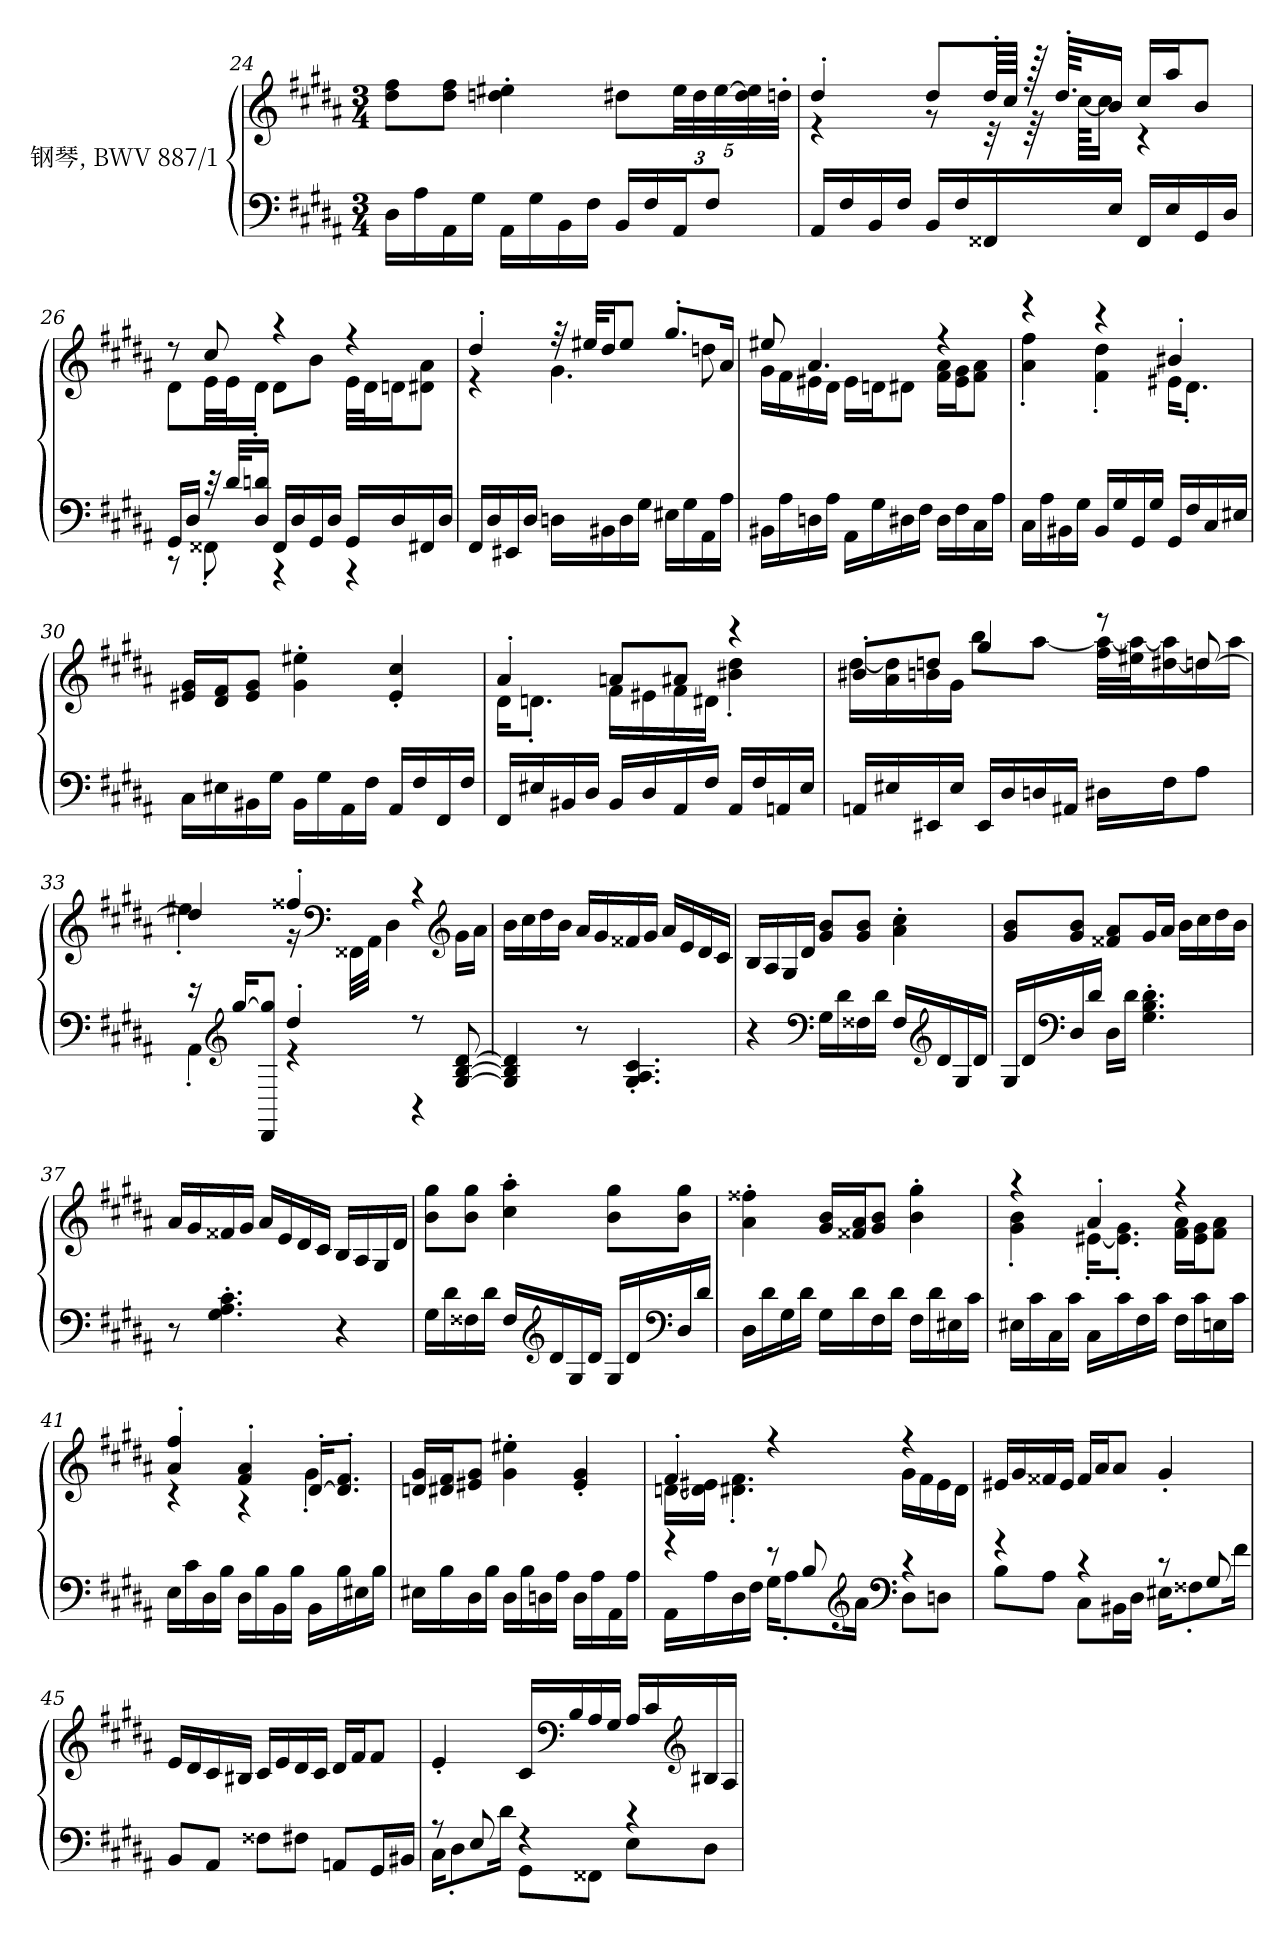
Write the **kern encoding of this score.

**kern	**kern
*part1	*part1
*staff2	*staff1
*I"钢琴, BWV 887/1	*
!!LO:LB:g=z
*clefF4	*clefG2
*k[f#c#g#d#a#]	*k[f#c#g#d#a#]
*M3/4	*M3/4
=24	=24
16D#\LL	8dd#\ 8ff#\L
16A#\	.
16AA#\	8dd#\ 8ff#\J
16G#\JJ	.
16AA#\LL	4ddn\' 4ee#X\'
16G#\	.
16BB\	.
16F#\JJ	.
16BB/LL	8dd#X\L
16F#/	.
*Xbrackettup	*Xbrackettup
24AA#/J	40ee#\LL
.	40dd#\
12F#/J	.
.	[40ee#\
.	40dd#\ 40ee#\]
.	40ddn'\JJJ
=25	=25
*	*^
16AA#/LL	4dd#'/	4r
16F#/	.	.
16BB/	.	.
16F#/JJ	.	.
16BB/LL	8dd#/L	8r
16F#/	.	.
16FF##X/	64dd#'/LLL	32r
.	64cc#/JJJJ	.
.	128r	64r
.	64.dd#'/KKLL	.
.	.	[64cc#\KKLL
16E/JJ	16b/JJ	16cc#\JJ]
16FF##/LL	16cc#/LL	4r
16E/	16aa#/J	.
16GG#/	8b/J	.
16D#/JJ	.	.
!!LO:LB:g=z	!!
=26	=26	=26
*^	*	*
16GG#/LL	8r	8r	8d#\L
16D#/JJ	.	.	.
32r	8FF##X'\	8cc#/	32e\LL
32d#/KLL	.	.	32e\J
16D#/ 16dn/JJ	.	.	16d#'\JJ
16FF##/LL	4r	4r	8d#\L
16D#/	.	.	.
16GG#/	.	.	8b\J
16D#/JJ	.	.	.
16GG#/LL	4r	4r	32e\LLL
.	.	.	32d#\J
16D#/	.	.	16dn\J
16FF#X/	.	.	8d#X\ 8a#\J
16D#/JJ	.	.	.
*v	*v	*	*
=27	=27	=27
16FF#/LL	4dd#'/	4r
16D#/	.	.
16EE#X/	.	.
16D#/JJ	.	.
16Dn\LL	32r	4.g#\
.	32ee#X/KLL	.
16BB#X\	16dd#/J	.
16D\	8ee#/J	.
16G#\JJ	.	.
16E#X\LL	8.gg#'/L	.
16G#\	.	.
16AA#\	.	8ddn\
16A#\JJ	16a#/Jk	.
!!LO:PB:g=z	!!
=28	=28	=28
16BB#X\LL	8ee#X/	16g#\LL
16A#\	.	16f#\
16Dn\	4.a#/	16e#X\
16A#\JJ	.	16d#\JJ
16AA#\LL	.	16e#\LL
16G#\	.	16dn\J
16D#X\	.	8d#X\J
16F#\JJ	.	.
16D#\LL	4r	16f#\ 16a#\LL
16F#\	.	16e#\ 16g#\J
16C#\	.	8f#\ 8a#\J
16A#\JJ	.	.
=29	=29	=29
16C#\LL	4r	4a#\' 4ff#\'
16A#\	.	.
16BB#X\	.	.
16G#\JJ	.	.
16BB#/LL	4r	4f#\' 4dd#\'
16G#/	.	.
16GG#/	.	.
16G#/JJ	.	.
16GG#/LL	4b#X'/	16e#X\KL
16F#/	.	8.d#'\J
16C#/	.	.
16E#X/JJ	.	.
*	*v	*v
!!LO:LB:g=z
=30	=30
16C#\LL	16e#X/ 16g#/LL
16E#X\	16d#/ 16f#/J
16BB#X\	8e#/ 8g#/J
16G#\JJ	.
16BB#\LL	4g#\' 4ee#X\'
16G#\	.
16AA#\	.
16F#\JJ	.
16AA#/LL	4e#/' 4cc#/'
16F#/	.
16FF#/	.
16F#/JJ	.
=31	=31
*	*^
16FF#/LL	4a#'/	16d#\KL
16E#X/	.	8.dn'\J
16BB#X/	.	.
16D#/JJ	.	.
16BB#/LL	8an/L	16f#\LL
16D#/	.	16e#X\
16AA#/	8a#X/J	16f#\
16F#/JJ	.	16d#X\JJ
16AA#/LL	4r	4b#X\' 4dd#\'
16F#/	.	.
16AAn/	.	.
16E#/JJ	.	.
!!LO:LB:g=z	!!
=32	=32	=32
16AAn/LL	8b#X'/L	[16dd#\LL
16E#X/	.	16a#\ 16dd#\]
16EE#X/	8ddn/J	16bn\
16E#/JJ	.	16g#\JJ
16EE#/LL	4gg#/	8bb\L
16D#/	.	.
16Dn/	.	[8aa#\J
16AA#X/JJ	.	.
16D#X\LL	8r	32ff#\ 32aa#\_LLL
.	.	32ee#X\ 32aa#\_J
16F#\J	.	[16dd#X\ 16aa#\]
8A#\J	[8ddn/	16dd#\]
.	.	16aa#\JJ
=33	=33	=33
*^	*	*
16r	4AA#'\	4dd/]	4ee#X'\
*clefG2	*	*	*
[16gg#/KL	.	.	.
8DD#/ 8gg#/]J	.	.	.
4dd#'/	4r	4ff##X'/	16r
*	*	*clefF4	*
.	.	.	32FF##X\LLL
.	.	.	32AA#\JJJ
.	.	.	4D#\
8r	4r	4r	.
*	*	*clefG2	*
[8G#/ [8B/ [8d#/	.	.	16g#\LL
.	.	.	16a#\JJ
*v	*v	*	*
*	*v	*v
!!LO:LB:g=z
=34	=34
4G#/] 4B/] 4d#/]	16b\LL
.	16cc#\
.	16dd#\
.	16b\JJ
8r	16a#/LL
.	16g#/
4.G#/' 4.A#/' 4.c#/'	16f##X/
.	16g#/JJ
.	16a#/LL
.	16e/
.	16d#/
.	16c#/JJ
=35	=35
4r	16B/LL
.	16A#/
.	16G#/
.	16d#/JJ
*clefF4	*
16G#\LL	8g#/ 8b/L
16d#\	.
16F##X\	8g#/ 8b/J
16d#\JJ	.
16F##/LL	4a#\' 4cc#\'
*clefG2	*
16d#/	.
16G#/	.
16d#/JJ	.
=36	=36
16G#/LL	8g#/ 8b/L
16d#/	.
*clefF4	*
16D#/	8g#/ 8b/J
16d#/JJ	.
16D#\LL	8f##X/ 8a#/L
16d#\JJ	.
4.G#\' 4.B\' 4.d#\'	16g#/L
.	16a#/JJ
.	16b\LL
.	16cc#\
.	16dd#\
.	16b\JJ
!!LO:LB:g=z
=37	=37
8r	16a#/LL
.	16g#/
4.G#\' 4.A#\' 4.c#\'	16f##X/
.	16g#/JJ
.	16a#/LL
.	16e/
.	16d#/
.	16c#/JJ
4r	16B/LL
.	16A#/
.	16G#/
.	16d#/JJ
=38	=38
16G#\LL	8b\ 8gg#\L
16d#\	.
16F##X\	8b\ 8gg#\J
16d#\JJ	.
16F##/LL	4cc#\' 4aa#\'
*clefG2	*
16d#/	.
16G#/	.
16d#/JJ	.
16G#/LL	8b\ 8gg#\L
16d#/	.
*clefF4	*
16D#/	8b\ 8gg#\J
16d#/JJ	.
!!LO:LB:g=z
=39	=39
16D#\LL	4a#\' 4ff##X\'
16d#\	.
16G#\	.
16d#\JJ	.
16G#\LL	16g#/ 16b/LL
16d#\	16f##X/ 16a#/J
16F#\	8g#/ 8b/J
16d#\JJ	.
16F#\LL	4b\' 4gg#\'
16d#\	.
16E#X\	.
16c#\JJ	.
=40	=40
*	*^
16E#X\LL	4r	4g#\' 4b\'
16c#\	.	.
16C#\	.	.
16c#\JJ	.	.
16C#\LL	4a#'/	[16e#X'\KL
16c#\	.	8.e#\]' 8.g#\'J
16F#\	.	.
16c#\JJ	.	.
16F#\LL	4r	16f#\ 16a#\LL
16c#\	.	16e#\ 16g#\J
16En\	.	8f#\ 8a#\J
16c#\JJ	.	.
=41	=41	=41
16E\LL	4a#/' 4ff#/'	4r
16c#\	.	.
16D#\	.	.
16B\JJ	.	.
16D#\LL	4f#/' 4a#/'	4r
16B\	.	.
16BB\	.	.
16B\JJ	.	.
16BB\LL	[16d#'/KL	4g#'\
16B\	8.d#/]' 8.f#/'J	.
16E#X\	.	.
16B\JJ	.	.
*	*v	*v
!!LO:PB:g=z
=42	=42
16E#X\LL	16dn/ 16g#/LL
16B\	16d#X/ 16f#/J
16D#\	8e#X/ 8g#/J
16B\JJ	.
16D#\LL	4g#\' 4ee#X\'
16B\	.
16Dn\	.
16A#\JJ	.
16D\LL	4e#/' 4g#/'
16A#\	.
16AA#\	.
16A#\JJ	.
=43	=43
*^	*^
4r	16AA#\LL	4f#'/	[16dn\LL
.	16A#\	.	16d\] 16e#X\JJ
.	16D#\	.	4.d#X\' 4.f#\'
.	16F#\JJ	.	.
8r	16G#\KL	4r	.
.	8A#'\	.	.
8B/	.	.	.
*clefG2	*	*	*
.	16a#\Jk	.	.
*clefF4	*	*	*
4r	8D#\L	4r	16g#\LL
.	.	.	16f#\
.	8Dn\J	.	16e#\
.	.	.	16d#\JJ
*	*	*v	*v
!!LO:LB:g=z
=44	=44	=44
4r	8B\L	16e#X/LL
.	.	16g#/
.	8A#\J	16f##X/
.	.	16e#/JJ
4r	8C#\L	16f##/LL
.	.	16a#/J
.	16BB#X\L	8a#/J
.	16D#\JJ	.
8r	16E#X\KL	4g#'/
.	8F##X'\	.
8G#/	.	.
.	16f#\Jk	.
*v	*v	*
=45	=45
8BB/L	16e/LL
.	16d#/
8AA#/J	16c#/
.	16B#X/JJ
8F##X\L	16c#/LL
.	16e/
8F#X\J	16d#/
.	16c#/JJ
8AAn/L	16d#/LL
.	16f#/J
16GG#/L	8f#/J
16BB#X/JJ	.
!!LO:LB:g=z
=46	=46
*^	*
8r	16C#\KL	4e'/
.	8D#'\	.
8E/	.	.
.	16d#\Jk	.
4r	8GG#\L	16c#/LL
*	*	*clefF4
.	.	16B/
.	8FF##X\J	16A#/
.	.	16G#/JJ
4r	8E\L	16A#/LL
.	.	16c#/
*	*	*clefG2
.	8D#\J	16B#X/
.	.	16A#/JJ
*v	*v	*
=	=
*-	*-
